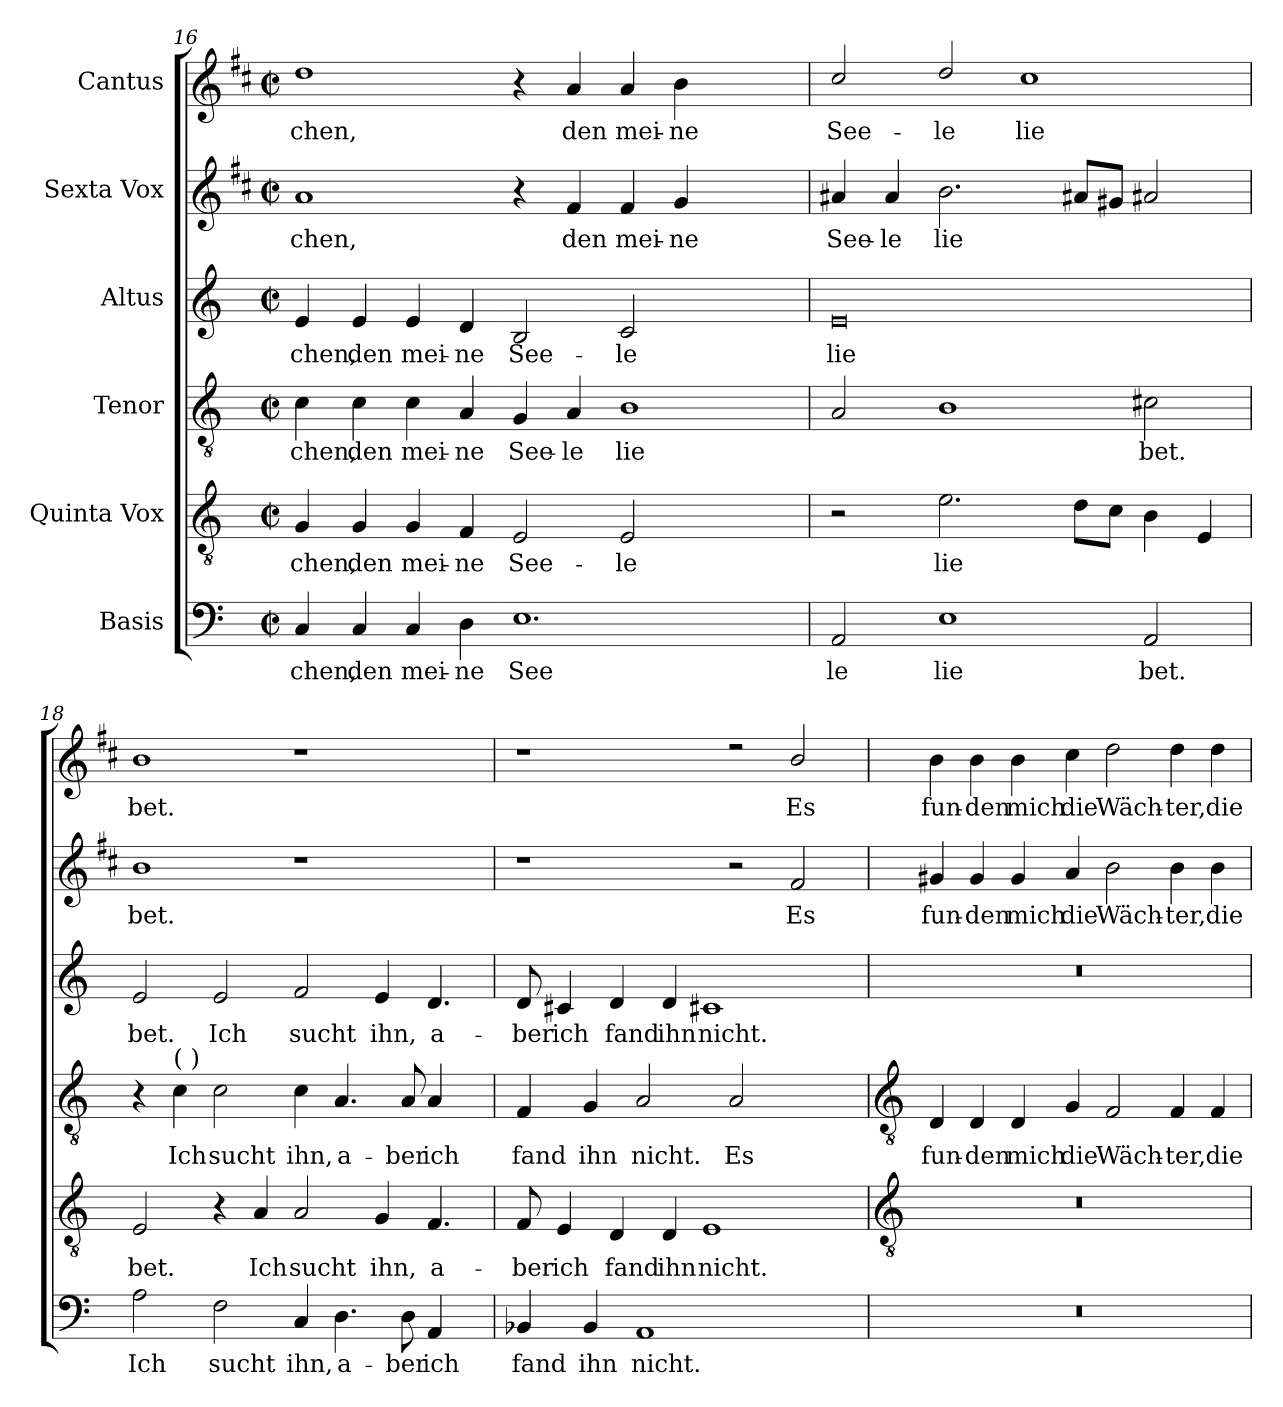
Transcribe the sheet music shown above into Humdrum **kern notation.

**kern	**text	**kern	**text	**kern	**text	**kern	**text	**kern	**text	**kern	**text
*part6	*part6	*part5	*part5	*part4	*part4	*part3	*part3	*part2	*part2	*part1	*part1
*staff6	*staff6	*staff5	*staff5	*staff4	*staff4	*staff3	*staff3	*staff2	*staff2	*staff1	*staff1
*I"Basis	*	*I"Quinta Vox	*	*I"Tenor	*	*I"Altus	*	*I"Sexta Vox	*	*I"Cantus	*
!!LO:LB:g=z
*clefF4	*	*clefGv2	*	*clefGv2	*	*clefG2	*	*clefG2	*	*clefG2	*
*	*	*	*	*	*	*	*	*ITrd1c2	*	*ITrd1c2	*
*k[]	*	*k[]	*	*k[]	*	*k[]	*	*k[]	*	*k[]	*
*C:	*	*C:	*	*C:	*	*C:	*	*C:	*	*C:	*
*M4/2	*	*M4/2	*	*M4/2	*	*M4/2	*	*M4/2	*	*M4/2	*
*met(c|)	*	*met(c|)	*	*met(c|)	*	*met(c|)	*	*met(c|)	*	*met(c|)	*
=16	=16	=16	=16	=16	=16	=16	=16	=16	=16	=16	=16
!	!LO:LY:b	!	!LO:LY:b	!	!LO:LY:b	!	!LO:LY:b	!	!LO:LY:b	!	!LO:LY:b
*	*	*	*	*	*	*	*	*	*	*^	*
4C	-chen,	4G	-chen,	4c	-chen,	4e	-chen,	1g	-chen,	1cc	0ryy	-chen,
!	!LO:LY:b	!	!LO:LY:b	!	!LO:LY:b	!	!LO:LY:b	!	!	!	!	!
4C	den	4G	den	4c	den	4e	den	.	.	.	.	.
!	!LO:LY:b	!	!LO:LY:b	!	!LO:LY:b	!	!LO:LY:b	!	!	!	!	!
4C	mei-	4G	mei-	4c	mei-	4e	mei-	.	.	.	.	.
!	!LO:LY:b	!	!LO:LY:b	!	!LO:LY:b	!	!LO:LY:b	!	!	!	!	!
4D	-ne	4F	-ne	4A	-ne	4d	-ne	.	.	.	.	.
!	!LO:LY:b	!	!LO:LY:b	!	!LO:LY:b	!	!LO:LY:b	!	!	!	!	!
1.E	See	2E	See-	4G	See-	2B	See-	4r	.	4r	.	.
!	!	!	!	!	!LO:LY:b	!	!	!	!LO:LY:b	!	!	!LO:LY:b
.	.	.	.	4A	-le	.	.	4e	den	4g	.	den
!	!	!	!LO:LY:b	!	!LO:LY:b	!	!LO:LY:b	!	!LO:LY:b	!	!	!LO:LY:b
.	.	2E	-le	1B	lie	2c	-le	4e	mei-	4g	.	mei-
!	!	!	!	!	!	!	!	!	!LO:LY:b	!	!	!LO:LY:b
.	.	.	.	.	.	.	.	4f	-ne	4a	.	-ne
.	.	2ryy	.	.	.	2ryy	.	2ryy	.	2ryy	2ryy	.
=17	=17	=17	=17	=17	=17	=17	=17	=17	=17	=17	=17	=17
!	!LO:LY:b	!	!	!	!	!	!LO:LY:b	!	!LO:LY:b	!	!	!LO:LY:b
2AA	le	2r	.	2A	.	0e	lie	4g#X	See-	2b	0ryy	See-
!	!	!	!	!	!	!	!	!	!LO:LY:b	!	!	!
.	.	.	.	.	.	.	.	4g#	-le	.	.	.
!	!LO:LY:b	!	!LO:LY:b	!	!	!	!	!	!LO:LY:b	!	!	!LO:LY:b
1E	lie	2.e	lie	1B	.	.	.	2.a	lie	2cc	.	-le
!	!	!	!	!	!	!	!	!	!	!	!	!LO:LY:b
.	.	.	.	.	.	.	.	.	.	1b	.	lie
.	.	8dL	.	.	.	.	.	8g#XL	.	.	.	.
.	.	8cJ	.	.	.	.	.	8f#J	.	.	.	.
!	!LO:LY:b	!	!	!	!LO:LY:b	!	!	!	!	!	!	!
2AA	bet.	4B	.	2c#X	bet.	.	.	2g#X	.	.	.	.
.	.	4E	.	.	.	.	.	.	.	.	.	.
=18	=18	=18	=18	=18	=18	=18	=18	=18	=18	=18	=18	=18
!	!LO:LY:b	!	!LO:LY:b	!	!	!	!LO:LY:b	!	!LO:LY:b	!	!	!LO:LY:b
2A	Ich	2E	bet.	4r	.	2e	bet.	1a	bet.	1a	1ryy	bet.
!	!	!	!	!LO:TX:a:t=(  )	!	!	!	!	!	!	!	!
!	!	!	!	!	!LO:LY:b	!	!	!	!	!	!	!
.	.	.	.	4c	Ich	.	.	.	.	.	.	.
!	!LO:LY:b	!	!	!	!LO:LY:b	!	!LO:LY:b	!	!	!	!	!
2F	sucht	4r	.	2c	sucht	2e	Ich	.	.	.	.	.
!	!	!	!LO:LY:b	!	!	!	!	!	!	!	!	!
.	.	4A	Ich	.	.	.	.	.	.	.	.	.
!	!LO:LY:b	!	!LO:LY:b	!	!LO:LY:b	!	!LO:LY:b	!	!	!	!	!
4C	ihn,	2A	sucht	4c	ihn,	2f	sucht	1r	.	1r	2ryy	.
!	!LO:LY:b	!	!	!	!LO:LY:b	!	!	!	!	!	!	!
4.D	a-	.	.	4.A	a-	.	.	.	.	.	.	.
!	!	!	!LO:LY:b	!	!	!	!LO:LY:b	!	!	!	!	!
.	.	4G	ihn,	.	.	4e	ihn,	.	.	.	4ryy	.
!	!LO:LY:b	!	!	!	!LO:LY:b	!	!	!	!	!	!	!
8D	-ber	.	.	8A	-ber	.	.	.	.	.	.	.
!	!LO:LY:b	!	!LO:LY:b	!	!LO:LY:b	!	!LO:LY:b	!	!	!	!	!
4AA	ich	4.F	a-	4A	ich	4.d	a-	.	.	.	4ryy	.
8ryy	.	.	.	8ryy	.	.	.	8ryy	.	8ryy	8ryy	.
=19	=19	=19	=19	=19	=19	=19	=19	=19	=19	=19	=19	=19
!	!LO:LY:b	!	!LO:LY:b	!	!LO:LY:b	!	!LO:LY:b	!	!	!	!	!
4BB-X	fand	8F	-ber	4F	fand	8d	-ber	1r	.	1r	0ryy	.
!	!	!	!LO:LY:b	!	!	!	!LO:LY:b	!	!	!	!	!
.	.	4E	ich	.	.	4c#X	ich	.	.	.	.	.
!	!LO:LY:b	!	!	!	!LO:LY:b	!	!	!	!	!	!	!
4BB-	ihn	.	.	4G	ihn	.	.	.	.	.	.	.
!	!	!	!LO:LY:b	!	!	!	!LO:LY:b	!	!	!	!	!
.	.	4D	fand	.	.	4d	fand	.	.	.	.	.
!	!LO:LY:b	!	!	!	!LO:LY:b	!	!	!	!	!	!	!
1AA	nicht.	.	.	2A	nicht.	.	.	.	.	.	.	.
!	!	!	!LO:LY:b	!	!	!	!LO:LY:b	!	!	!	!	!
.	.	4D	ihn	.	.	4d	ihn	.	.	.	.	.
!	!	!	!LO:LY:b	!	!	!	!LO:LY:b	!	!	!	!	!
.	.	1E	nicht.	.	.	1c#X	nicht.	.	.	.	.	.
!	!	!	!	!	!LO:LY:b	!	!	!	!	!	!	!
.	.	.	.	2A	Es	.	.	2r	.	2r	.	.
!	!	!	!	!	!	!	!	!	!LO:LY:b	!	!	!LO:LY:b
2ryy	.	.	.	2ryy	.	.	.	2e	Es	2a	.	Es
.	.	8ryy	.	.	.	8ryy	.	.	.	.	.	.
*	*	*	*	*	*	*	*	*	*	*v	*v	*
!!LO:LB:g=z
=20	=20	=20	=20	=20	=20	=20	=20	=20	=20	=20	=20
*	*	*clefGv2	*	*clefGv2	*	*	*	*	*	*	*
!	!	!	!	!	!LO:LY:b	!	!	!	!LO:LY:b	!	!LO:LY:b
0r	.	0r	.	4D	fun-	0r	.	4f#X	fun-	4a	fun-
!	!	!	!	!	!LO:LY:b	!	!	!	!LO:LY:b	!	!LO:LY:b
.	.	.	.	4D	-den	.	.	4f#	-den	4a	-den
!	!	!	!	!	!LO:LY:b	!	!	!	!LO:LY:b	!	!LO:LY:b
.	.	.	.	4D	mich	.	.	4f#	mich	4a	mich
!	!	!	!	!	!LO:LY:b	!	!	!	!LO:LY:b	!	!LO:LY:b
.	.	.	.	4G	die	.	.	4g	die	4b	die
!	!	!	!	!	!LO:LY:b	!	!	!	!LO:LY:b	!	!LO:LY:b
.	.	.	.	2F	Wäch-	.	.	2a	Wäch-	2cc	Wäch-
!	!	!	!	!	!LO:LY:b	!	!	!	!LO:LY:b	!	!LO:LY:b
.	.	.	.	4F	-ter,	.	.	4a	-ter,	4cc	-ter,
!	!	!	!	!	!LO:LY:b	!	!	!	!LO:LY:b	!	!LO:LY:b
.	.	.	.	4F	die	.	.	4a	die	4cc	die
=	=	=	=	=	=	=	=	=	=	=	=
*-	*-	*-	*-	*-	*-	*-	*-	*-	*-	*-	*-
